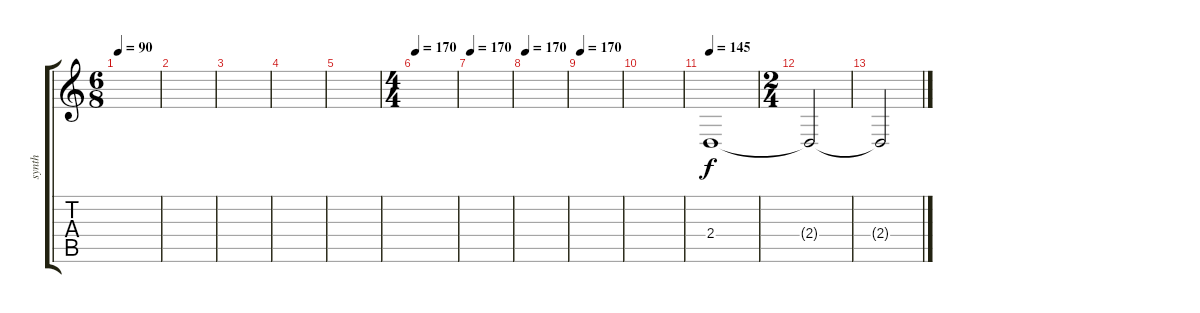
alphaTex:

\track ("synth" "synth") {instrument lead1square}
\staff {score tabs}
\tuning (D4 A3 F3 C3 G2 D2) {hide}
\ts (6 8)
\tempo 90
\clef g2
\ks c
|
|
|
|
|
\ts (4 4)
\tempo 170
|
\tempo 170
|
\tempo 170
|
\tempo 170
|
|
\tempo 145
2.4.1 |
\ts (2 4)
2.4{t}.2 |
2.4{t}.2
